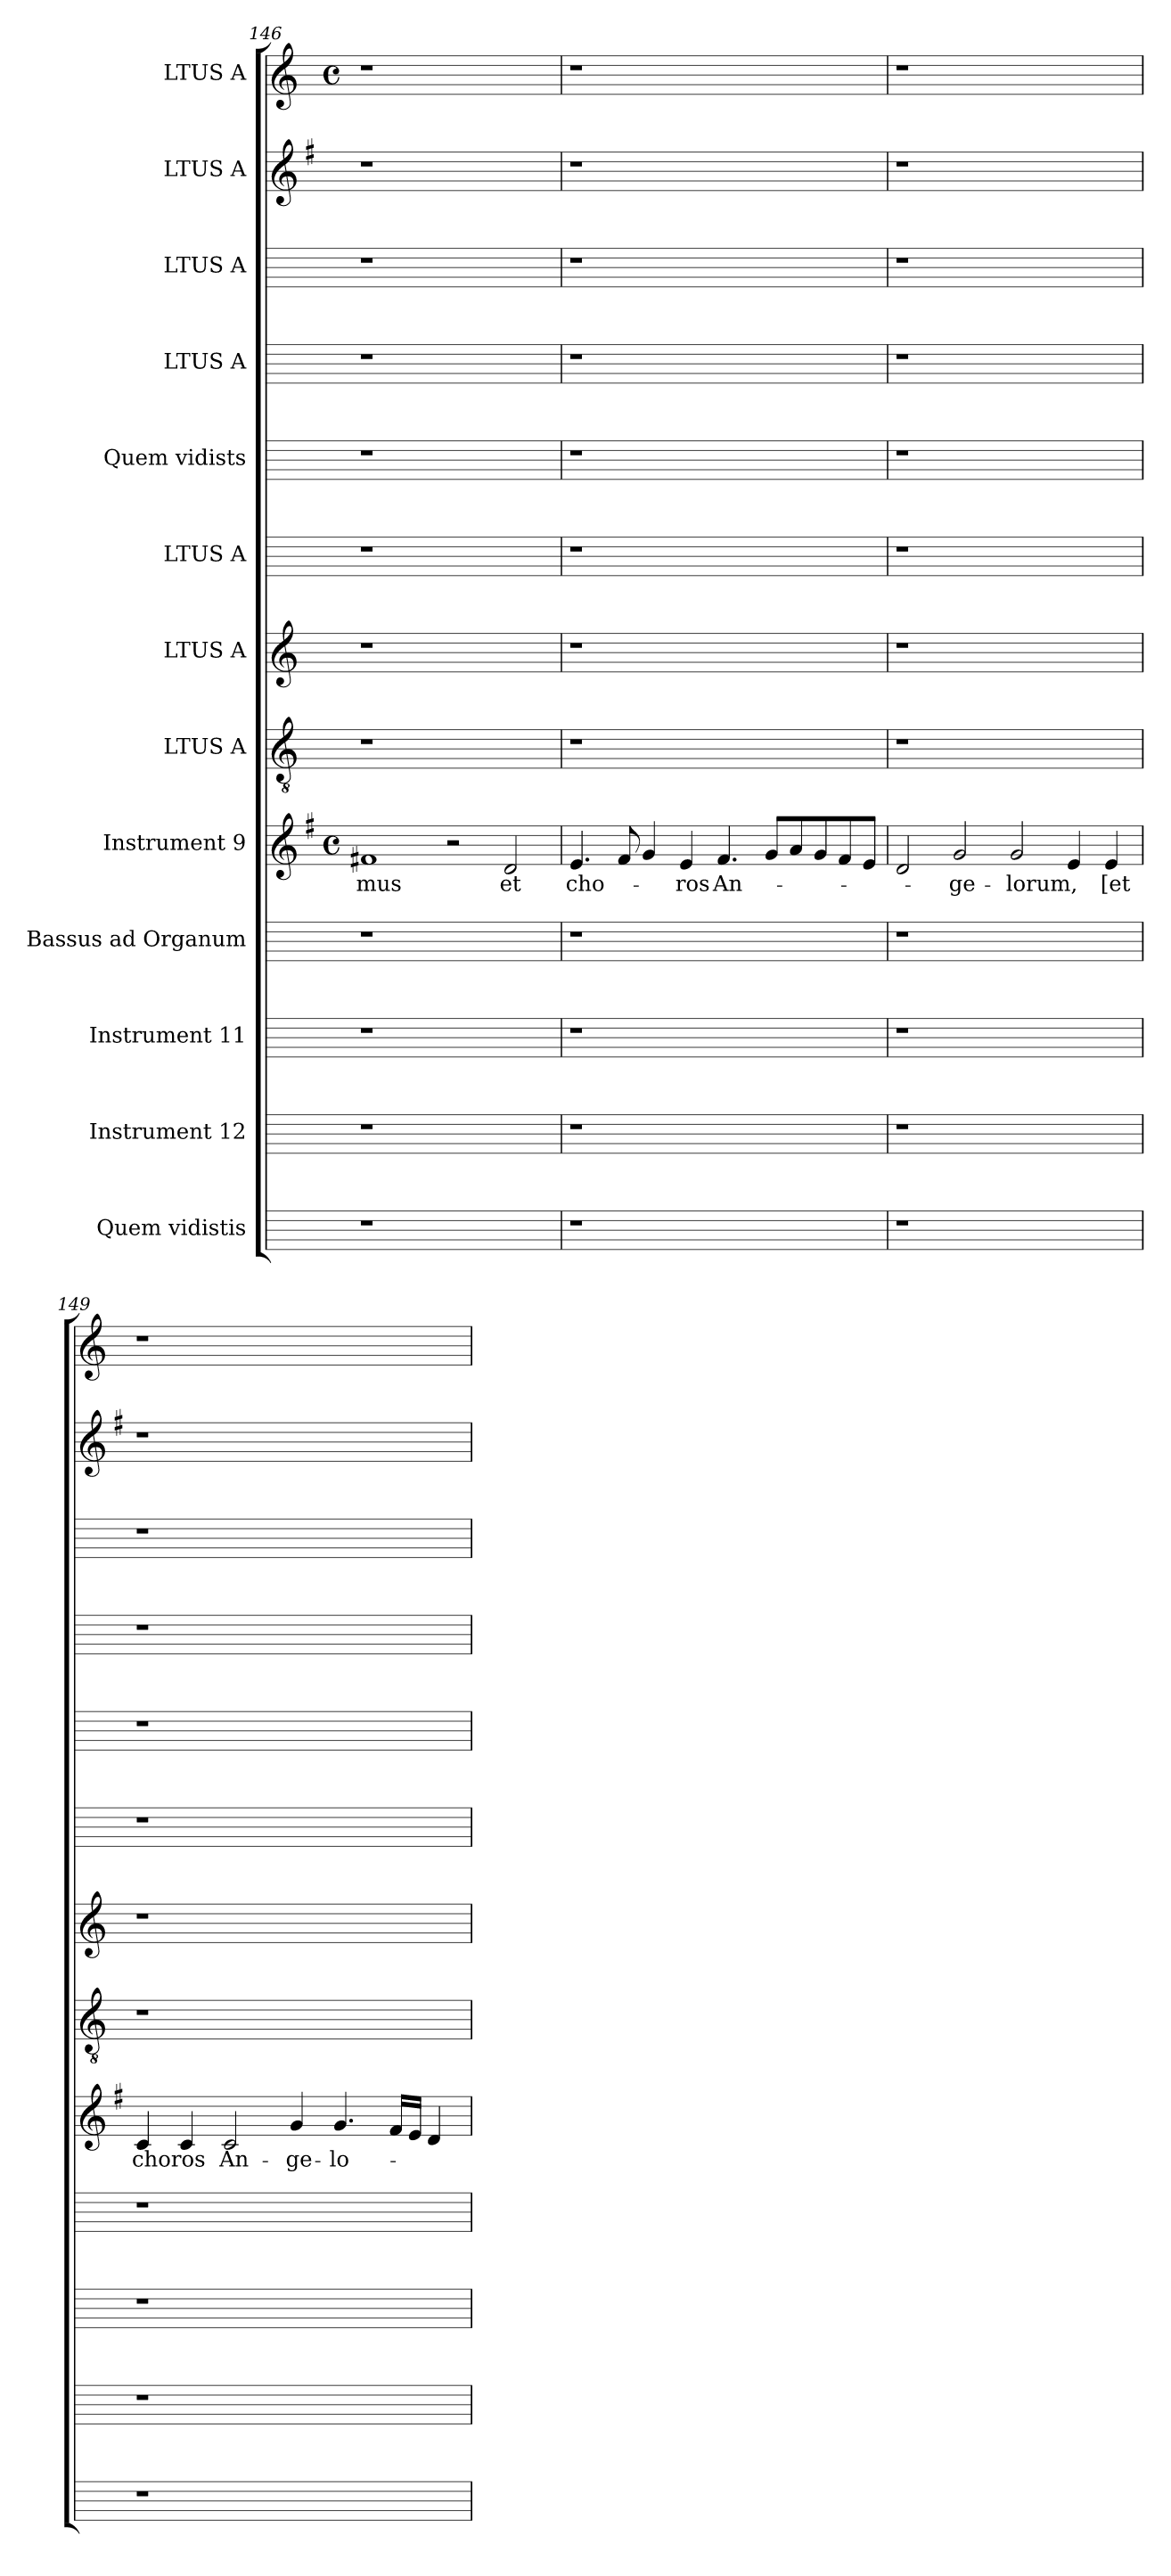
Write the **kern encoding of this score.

**kern	**kern	**kern	**kern	**kern	**text	**kern	**kern	**kern	**kern	**kern	**kern	**kern	**kern
*part13	*part12	*part11	*part10	*part9	*part9	*part8	*part7	*part6	*part5	*part4	*part3	*part2	*part1
*staff13	*staff12	*staff11	*staff10	*staff9	*staff9	*staff8	*staff7	*staff6	*staff5	*staff4	*staff3	*staff2	*staff1
*I"Quem vidistis	*I"Instrument 12	*I"Instrument 11	*I"Bassus ad Organum	*I"Instrument 9	*	*I"LTUS  A	*I"LTUS  A	*I"LTUS  A	*I"Quem vidists	*I"LTUS  A	*I"LTUS  A	*I"LTUS  A	*I"LTUS  A
!!LO:LB:g=z
*	*	*	*	*clefG2	*	*clefGv2	*clefG2	*	*	*	*	*clefG2	*clefG2
*	*	*	*	*k[f#]	*	*	*	*	*	*	*	*k[f#]	*
*	*	*	*	*G:	*	*	*	*	*	*	*	*G:	*
*	*	*	*	*M4/4	*	*	*	*	*	*	*	*	*M4/4
*	*	*	*	*met(c)	*	*	*	*	*	*	*	*	*met(c)
=146	=146	=146	=146	=146	=146	=146	=146	=146	=146	=146	=146	=146	=146
!	!	!	!	!	!LO:LY:b:cj	!	!	!	!	!	!	!	!
1r	1r	1r	1r	1f#X	-mus	1r	1r	1r	1r	1r	1r	1r	1r
1ryy	1ryy	1ryy	1ryy	2r	.	1ryy	1ryy	1ryy	1ryy	1ryy	1ryy	1ryy	1ryy
!	!	!	!	!	!LO:LY:b:cj	!	!	!	!	!	!	!	!
.	.	.	.	2d/	et	.	.	.	.	.	.	.	.
=147	=147	=147	=147	=147	=147	=147	=147	=147	=147	=147	=147	=147	=147
!	!	!	!	!	!LO:LY:b	!	!	!	!	!	!	!	!
1r	1r	1r	1r	4.e/	cho-	1r	1r	1r	1r	1r	1r	1r	1r
.	.	.	.	8f#/	.	.	.	.	.	.	.	.	.
.	.	.	.	4g/	.	.	.	.	.	.	.	.	.
!	!	!	!	!	!LO:LY:b:cj	!	!	!	!	!	!	!	!
.	.	.	.	4e/	-ros	.	.	.	.	.	.	.	.
!	!	!	!	!	!LO:LY:b	!	!	!	!	!	!	!	!
1ryy	1ryy	1ryy	1ryy	4.f#/	An-	1ryy	1ryy	1ryy	1ryy	1ryy	1ryy	1ryy	1ryy
.	.	.	.	8g/L	.	.	.	.	.	.	.	.	.
.	.	.	.	8a/	.	.	.	.	.	.	.	.	.
.	.	.	.	8g/	.	.	.	.	.	.	.	.	.
.	.	.	.	8f#/	.	.	.	.	.	.	.	.	.
.	.	.	.	8e/J	.	.	.	.	.	.	.	.	.
=148	=148	=148	=148	=148	=148	=148	=148	=148	=148	=148	=148	=148	=148
1r	1r	1r	1r	2d/	.	1r	1r	1r	1r	1r	1r	1r	1r
!	!	!	!	!	!LO:LY:b:cj	!	!	!	!	!	!	!	!
.	.	.	.	2g/	-ge-	.	.	.	.	.	.	.	.
!	!	!	!	!	!LO:LY:b	!	!	!	!	!	!	!	!
1ryy	1ryy	1ryy	1ryy	2g/	-lorum,	1ryy	1ryy	1ryy	1ryy	1ryy	1ryy	1ryy	1ryy
.	.	.	.	4e/	.	.	.	.	.	.	.	.	.
!	!	!	!	!	!LO:LY:b:cj	!	!	!	!	!	!	!	!
.	.	.	.	4e/	[et	.	.	.	.	.	.	.	.
=149	=149	=149	=149	=149	=149	=149	=149	=149	=149	=149	=149	=149	=149
!	!	!	!	!	!LO:LY:b:cj	!	!	!	!	!	!	!	!
1r	1r	1r	1r	4c/	choros	1r	1r	1r	1r	1r	1r	1r	1r
.	.	.	.	4c/	.	.	.	.	.	.	.	.	.
!	!	!	!	!	!LO:LY:b:cj	!	!	!	!	!	!	!	!
.	.	.	.	2c/	An-	.	.	.	.	.	.	.	.
!	!	!	!	!	!LO:LY:b:cj	!	!	!	!	!	!	!	!
1ryy	1ryy	1ryy	1ryy	4g/	-ge-	1ryy	1ryy	1ryy	1ryy	1ryy	1ryy	1ryy	1ryy
!	!	!	!	!	!LO:LY:b:cj	!	!	!	!	!	!	!	!
.	.	.	.	4.g/	-lo-	.	.	.	.	.	.	.	.
.	.	.	.	16f#/L	.	.	.	.	.	.	.	.	.
.	.	.	.	16e/J	.	.	.	.	.	.	.	.	.
.	.	.	.	4d/	.	.	.	.	.	.	.	.	.
=	=	=	=	=	=	=	=	=	=	=	=	=	=
*-	*-	*-	*-	*-	*-	*-	*-	*-	*-	*-	*-	*-	*-
